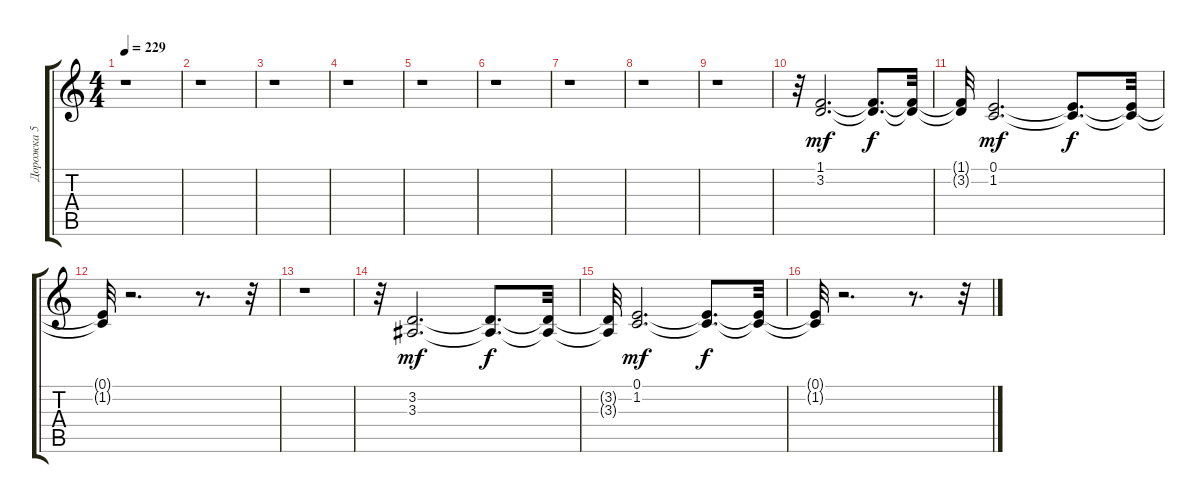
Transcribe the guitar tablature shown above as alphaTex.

\track ("Дорожка 5" "Дорожка 5") {instrument choiraahs}
\staff {score tabs}
\tuning (E4 B3 G3 D3 A2 E2) {hide}
\ts (4 4)
\tempo 229
\clef g2
\ks c
r.1{dy f} |
r.1 |
r.1 |
r.1 |
r.1 |
r.1 |
r.1 |
r.1 |
r.1 |
r.32 (1.1 3.2).2{d dy mf} (1.1{t} 3.2{t}).8{d dy f} (1.1{t} 3.2{t}).32 |
(1.1{t} 3.2{t}).32 (0.1 1.2).2{d dy mf} (0.1{t} 1.2{t}).8{d dy f} (0.1{t} 1.2{t}).32 |
(0.1{t} 1.2{t}).32 r.2{d} r.8{d} r.32 |
r.1 |
r.32 (3.2 3.3).2{d dy mf} (3.2{t} 3.3{t}).8{d dy f} (3.2{t} 3.3{t}).32 |
(3.2{t} 3.3{t}).32 (0.1 1.2).2{d dy mf} (0.1{t} 1.2{t}).8{d dy f} (0.1{t} 1.2{t}).32 |
(0.1{t} 1.2{t}).32 r.2{d} r.8{d} r.32
